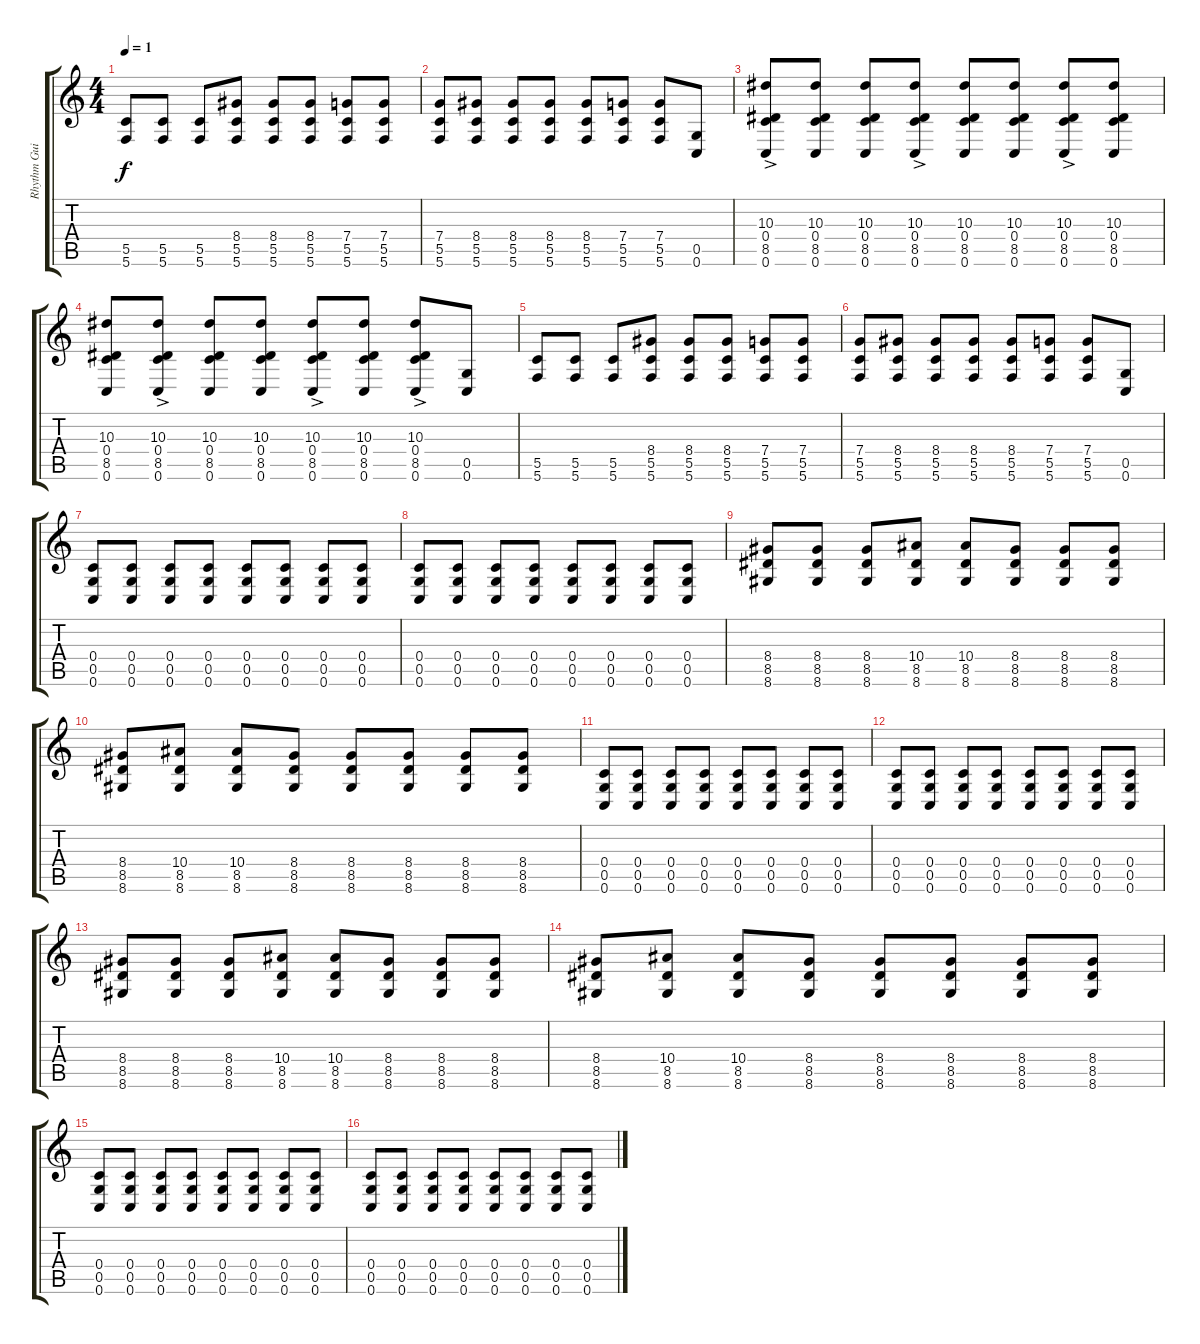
\track ("Rhythm Guitar 2" "Rhythm Gui") {instrument distortionguitar}
\staff {score tabs}
\tuning (D4 A3 F3 C3 G2 C2) {hide}
\ts (4 4)
\tempo 1
\clef g2
\ks c
(5.5 5.6).8{dy f} (5.5 5.6).8 (5.5 5.6).8 (8.4 5.5 5.6).8 (8.4 5.5 5.6).8 (8.4 5.5 5.6).8 (7.4 5.5 5.6).8 (7.4 5.5 5.6).8 |
(7.4 5.5 5.6).8 (8.4 5.5 5.6).8 (8.4 5.5 5.6).8 (8.4 5.5 5.6).8 (8.4 5.5 5.6).8 (7.4 5.5 5.6).8 (7.4 5.5 5.6).8 (0.5 0.6).8 |
(10.3 0.4 8.5{ac} 0.6).8 (10.3 0.4 8.5 0.6).8 (10.3 0.4 8.5 0.6).8 (10.3 0.4 8.5{ac} 0.6).8 (10.3 0.4 8.5 0.6).8 (10.3 0.4 8.5 0.6).8 (10.3 0.4 8.5{ac} 0.6).8 (10.3 0.4 8.5 0.6).8 |
(10.3 0.4 8.5 0.6).8 (10.3 0.4 8.5{ac} 0.6).8 (10.3 0.4 8.5 0.6).8 (10.3 0.4 8.5 0.6).8 (10.3 0.4 8.5{ac} 0.6).8 (10.3 0.4 8.5 0.6).8 (10.3 0.4 8.5{ac} 0.6).8 (0.5 0.6).8 |
(5.5 5.6).8 (5.5 5.6).8 (5.5 5.6).8 (8.4 5.5 5.6).8 (8.4 5.5 5.6).8 (8.4 5.5 5.6).8 (7.4 5.5 5.6).8 (7.4 5.5 5.6).8 |
(7.4 5.5 5.6).8 (8.4 5.5 5.6).8 (8.4 5.5 5.6).8 (8.4 5.5 5.6).8 (8.4 5.5 5.6).8 (7.4 5.5 5.6).8 (7.4 5.5 5.6).8 (0.5 0.6).8 |
(0.4 0.5 0.6).8 (0.4 0.5 0.6).8 (0.4 0.5 0.6).8 (0.4 0.5 0.6).8 (0.4 0.5 0.6).8 (0.4 0.5 0.6).8 (0.4 0.5 0.6).8 (0.4 0.5 0.6).8 |
(0.4 0.5 0.6).8 (0.4 0.5 0.6).8 (0.4 0.5 0.6).8 (0.4 0.5 0.6).8 (0.4 0.5 0.6).8 (0.4 0.5 0.6).8 (0.4 0.5 0.6).8 (0.4 0.5 0.6).8 |
(8.4 8.5 8.6).8 (8.4 8.5 8.6).8 (8.4 8.5 8.6).8 (10.4 8.5 8.6).8 (10.4 8.5 8.6).8 (8.4 8.5 8.6).8 (8.4 8.5 8.6).8 (8.4 8.5 8.6).8 |
(8.4 8.5 8.6).8 (10.4 8.5 8.6).8 (10.4 8.5 8.6).8 (8.4 8.5 8.6).8 (8.4 8.5 8.6).8 (8.4 8.5 8.6).8 (8.4 8.5 8.6).8 (8.4 8.5 8.6).8 |
(0.4 0.5 0.6).8 (0.4 0.5 0.6).8 (0.4 0.5 0.6).8 (0.4 0.5 0.6).8 (0.4 0.5 0.6).8 (0.4 0.5 0.6).8 (0.4 0.5 0.6).8 (0.4 0.5 0.6).8 |
(0.4 0.5 0.6).8 (0.4 0.5 0.6).8 (0.4 0.5 0.6).8 (0.4 0.5 0.6).8 (0.4 0.5 0.6).8 (0.4 0.5 0.6).8 (0.4 0.5 0.6).8 (0.4 0.5 0.6).8 |
(8.4 8.5 8.6).8 (8.4 8.5 8.6).8 (8.4 8.5 8.6).8 (10.4 8.5 8.6).8 (10.4 8.5 8.6).8 (8.4 8.5 8.6).8 (8.4 8.5 8.6).8 (8.4 8.5 8.6).8 |
(8.4 8.5 8.6).8 (10.4 8.5 8.6).8 (10.4 8.5 8.6).8 (8.4 8.5 8.6).8 (8.4 8.5 8.6).8 (8.4 8.5 8.6).8 (8.4 8.5 8.6).8 (8.4 8.5 8.6).8 |
(0.4 0.5 0.6).8 (0.4 0.5 0.6).8 (0.4 0.5 0.6).8 (0.4 0.5 0.6).8 (0.4 0.5 0.6).8 (0.4 0.5 0.6).8 (0.4 0.5 0.6).8 (0.4 0.5 0.6).8 |
(0.4 0.5 0.6).8 (0.4 0.5 0.6).8 (0.4 0.5 0.6).8 (0.4 0.5 0.6).8 (0.4 0.5 0.6).8 (0.4 0.5 0.6).8 (0.4 0.5 0.6).8 (0.4 0.5 0.6).8
